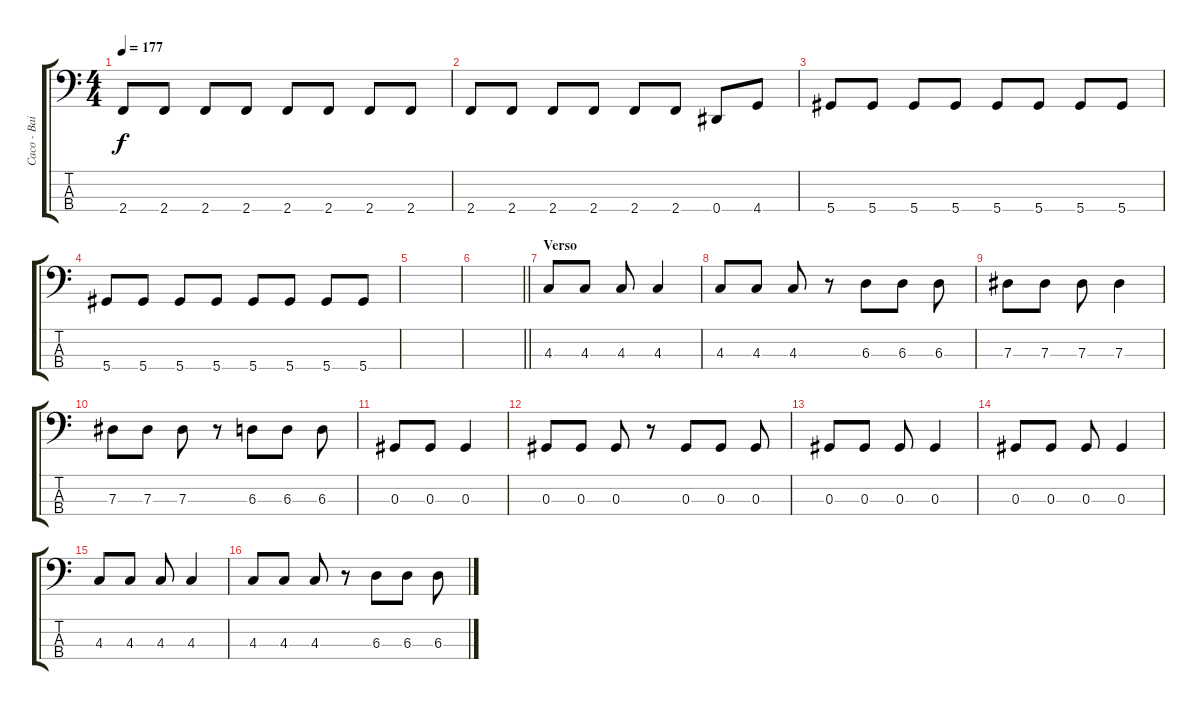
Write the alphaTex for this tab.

\track ("Caco - Baixo" "Caco - Bai") {instrument electricbassfinger}
\staff {score tabs}
\tuning (Gb2 Db2 Ab1 Eb1) {hide}
\ts (4 4)
\tempo 177
\clef f4
\ks c
2.4.8{dy f} 2.4.8 2.4.8 2.4.8 2.4.8 2.4.8 2.4.8 2.4.8 |
2.4.8 2.4.8 2.4.8 2.4.8 2.4.8 2.4.8 0.4.8 4.4.8 |
5.4.8 5.4.8 5.4.8 5.4.8 5.4.8 5.4.8 5.4.8 5.4.8 |
5.4.8 5.4.8 5.4.8 5.4.8 5.4.8 5.4.8 5.4.8 5.4.8 |
|
\barLineRight lightlight
|
\section ("" "Verso")
4.3.8 4.3.8 4.3.8 4.3.4 |
4.3.8 4.3.8 4.3.8 r.8 6.3.8 6.3.8 6.3.8 |
7.3.8 7.3.8 7.3.8 7.3.4 |
7.3.8 7.3.8 7.3.8 r.8 6.3.8 6.3.8 6.3.8 |
0.3.8 0.3.8 0.3.4 |
0.3.8 0.3.8 0.3.8 r.8 0.3.8 0.3.8 0.3.8 |
0.3.8 0.3.8 0.3.8 0.3.4 |
0.3.8 0.3.8 0.3.8 0.3.4 |
4.3.8 4.3.8 4.3.8 4.3.4 |
4.3.8 4.3.8 4.3.8 r.8 6.3.8 6.3.8 6.3.8
